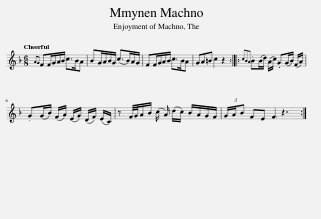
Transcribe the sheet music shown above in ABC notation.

X:1
L:1/8
Q:1/4=120
M:6/8
I:linebreak $
K:F
V:1 treble
V:1
{AG} FF/G/A/B/ c>BA | BG/A/B/G/ (c>B)A/G/ | FF/G/A/B/ c>BA | GA=B c2 z2 ::{cBA} .B(B/d/) (A/c/) .G(G/B/) (F/A/) |$ %5
 .G(G/B/) (F/A/) (E/G/) (D/F/) (E/C/) | z F/4G/4A/B/ (c/ A/) (d/c/) B/A/G/F/ | (3G/A/B FE F3 x/24 :| %8
